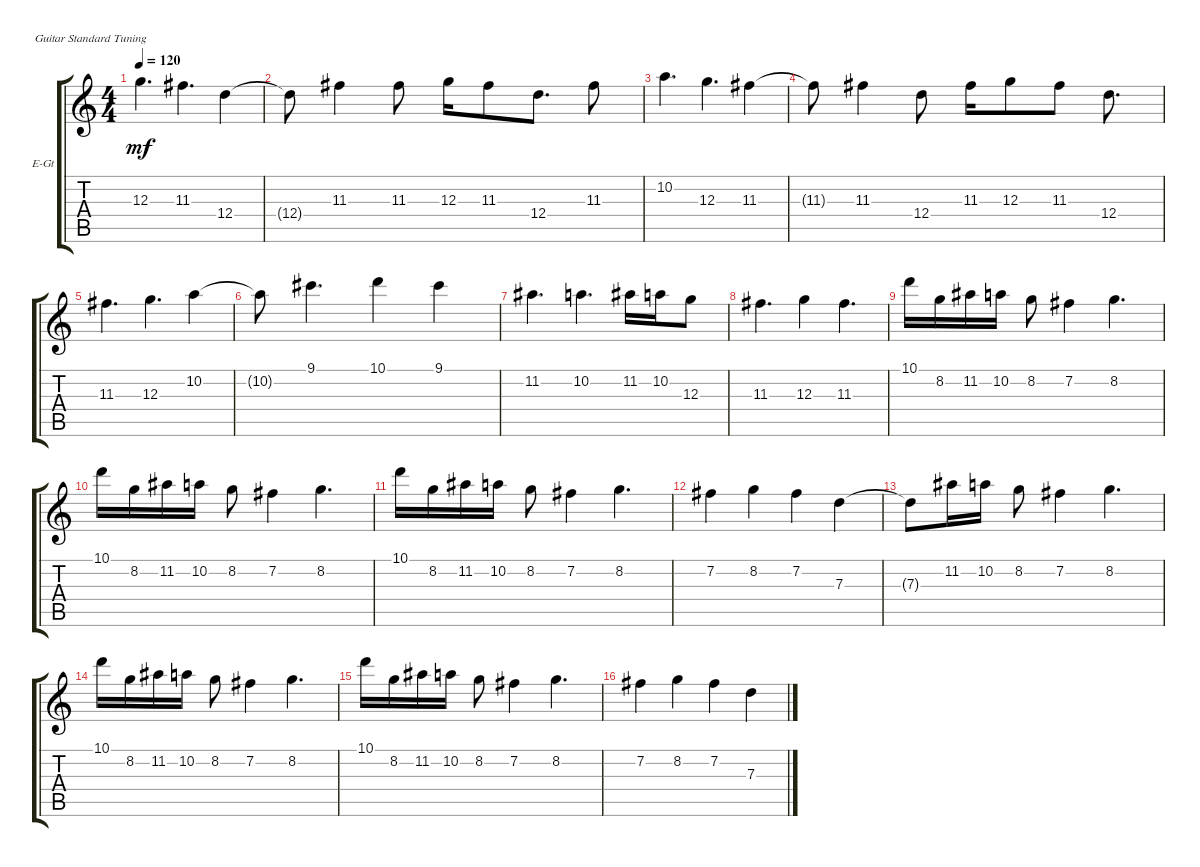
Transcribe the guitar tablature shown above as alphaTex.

\defaultSystemsLayout 4
\bracketExtendMode groupsimilarinstruments
\firstSystemTrackNameOrientation horizontal
\otherSystemsTrackNameOrientation horizontal
\track ("Lead Guitar" "E-Gt") {instrument distortionguitar}
\staff {score tabs}
\tuning (E4 B3 G3 D3 A2 E2)
\ts (4 4)
\tempo 120
\clef g2
\ks c
12.3.4{d dy mf instrument distortionguitar} 11.3.4{d} 12.4.4 |
12.4{t}.8 11.3.4 11.3.8 12.3.16 11.3.8 12.4.8{d} 11.3.8 |
10.2.4{d} 12.3.4{d} 11.3.4 |
11.3{t}.8 11.3.4 12.4.8 11.3.16 12.3.8 11.3.8 12.4.8{d} |
11.3.4{d} 12.3.4{d} 10.2.4 |
10.2{t}.8 9.1.4{d} 10.1.4 9.1.4 |
11.2.4{d} 10.2.4{d} 11.2.16 10.2.16 12.3.8 |
11.3.4{d} 12.3.4 11.3.4{d} |
10.1.16 8.2.16 11.2.16 10.2.16 8.2.8 7.2.4 8.2.4{d} |
10.1.16 8.2.16 11.2.16 10.2.16 8.2.8 7.2.4 8.2.4{d} |
10.1.16 8.2.16 11.2.16 10.2.16 8.2.8 7.2.4 8.2.4{d} |
7.2.4 8.2.4 7.2.4 7.3.4 |
7.3{t}.8 11.2.16 10.2.16 8.2.8 7.2.4 8.2.4{d} |
10.1.16 8.2.16 11.2.16 10.2.16 8.2.8 7.2.4 8.2.4{d} |
10.1.16 8.2.16 11.2.16 10.2.16 8.2.8 7.2.4 8.2.4{d} |
7.2.4 8.2.4 7.2.4 7.3.4
